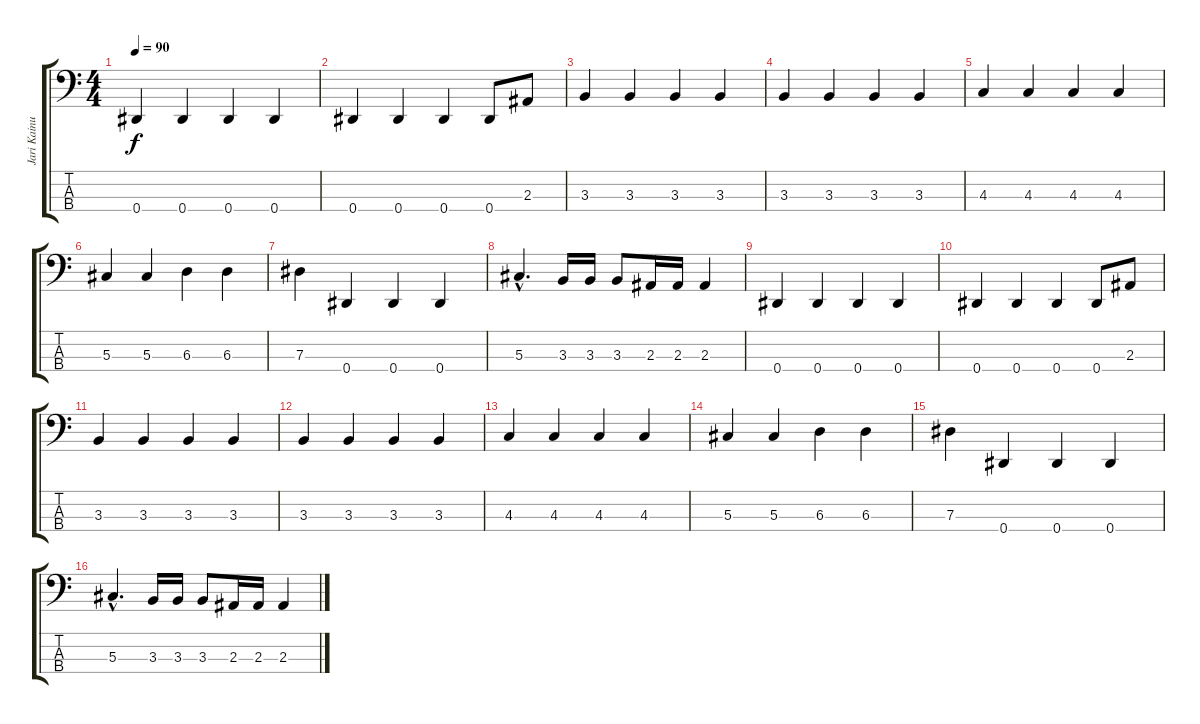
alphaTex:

\track ("Jari Kainulainen Bass" "Jari Kainu") {instrument synthbass2}
\staff {score tabs}
\tuning (Gb2 Db2 Ab1 Eb1) {hide}
\ts (4 4)
\tempo 90
\clef f4
\ks c
0.4.4{dy f} 0.4.4 0.4.4 0.4.4 |
0.4.4 0.4.4 0.4.4 0.4.8 2.3.8 |
3.3.4 3.3.4 3.3.4 3.3.4 |
3.3.4 3.3.4 3.3.4 3.3.4 |
4.3.4 4.3.4 4.3.4 4.3.4 |
5.3.4 5.3.4 6.3.4 6.3.4 |
7.3.4 0.4.4 0.4.4 0.4.4 |
5.3{hac}.4{d} 3.3.16 3.3.16 3.3.8 2.3.16 2.3.16 2.3.4 |
0.4.4 0.4.4 0.4.4 0.4.4 |
0.4.4 0.4.4 0.4.4 0.4.8 2.3.8 |
3.3.4 3.3.4 3.3.4 3.3.4 |
3.3.4 3.3.4 3.3.4 3.3.4 |
4.3.4 4.3.4 4.3.4 4.3.4 |
5.3.4 5.3.4 6.3.4 6.3.4 |
7.3.4 0.4.4 0.4.4 0.4.4 |
5.3{hac}.4{d} 3.3.16 3.3.16 3.3.8 2.3.16 2.3.16 2.3.4
